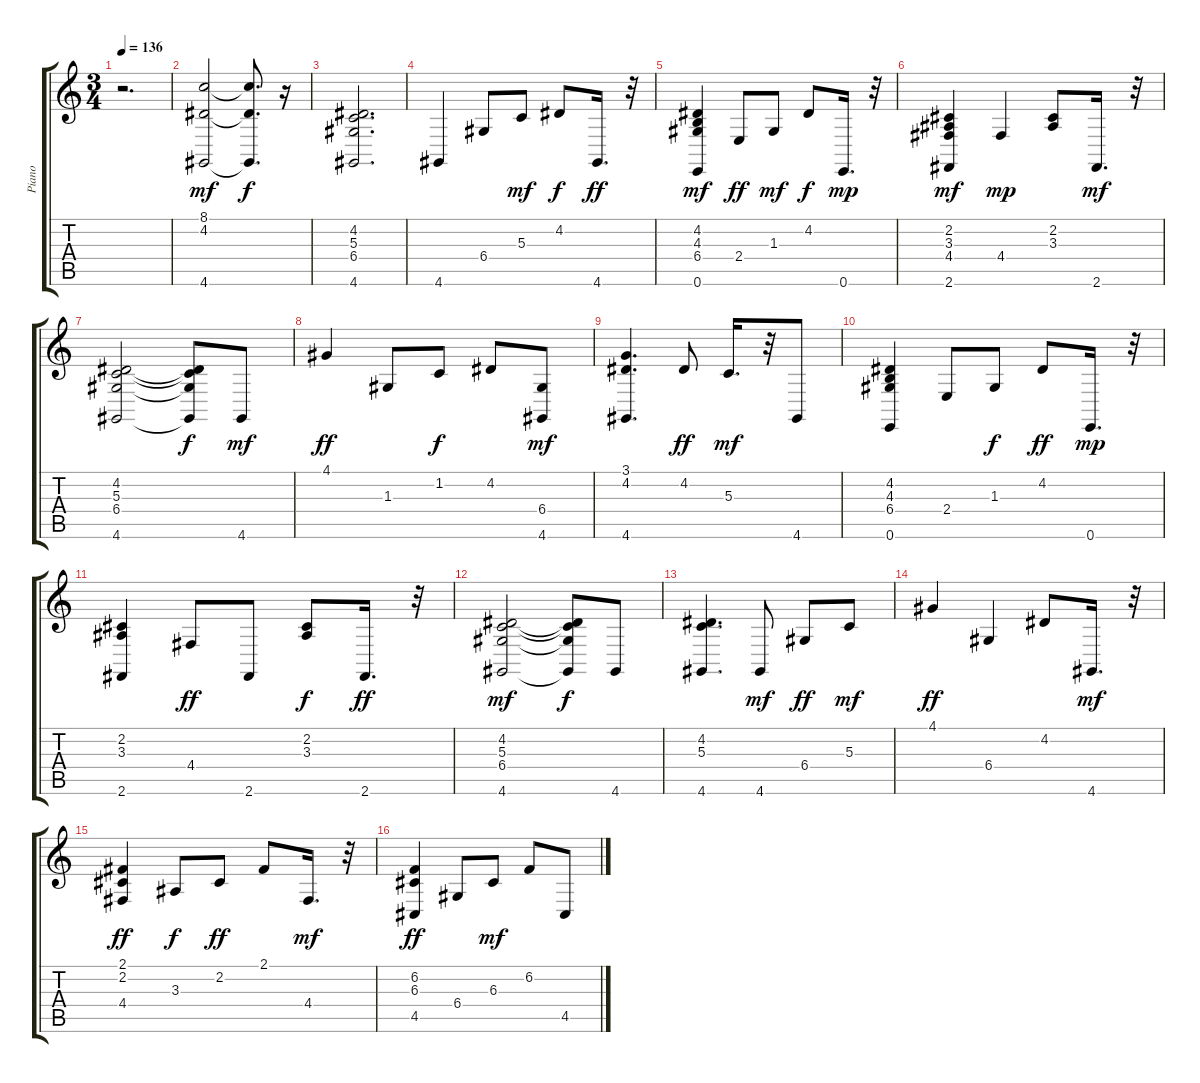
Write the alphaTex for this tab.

\track ("Piano   " "Piano   ") {instrument brightacousticpiano}
\staff {score tabs}
\tuning (E4 B3 G3 D3 A2 E2) {hide}
\ts (3 4)
\tempo 136
\clef g2
\ks c
r.2{d dy mf} |
(8.1 4.2 4.6).2 (8.1{t} 4.2{t} 4.6{t}).8{d dy f} r.16 |
(4.2 5.3 6.4 4.6).2{d} |
4.6.4 6.4.8 5.3.8{dy mf} 4.2.8{dy f} 4.6.16{d dy ff} r.32 |
(4.2 4.3 6.4 0.6).4{dy mf} 2.4.8{dy ff} 1.3.8{dy mf} 4.2.8{dy f} 0.6.16{d dy mp} r.32 |
(2.2 3.3 4.4 2.6).4{dy mf} 4.4.4{dy mp} (2.2 3.3).8 2.6.16{d dy mf} r.32 |
(4.2 5.3 6.4 4.6).2 (4.2{t} 5.3{t} 6.4{t} 4.6{t}).8{dy f} 4.6.8{dy mf} |
4.1.4{dy ff} 1.3.8 1.2.8{dy f} 4.2.8 (6.4 4.6).8{dy mf} |
(3.1 4.2 4.6).4{d} 4.2.8{dy ff} 5.3.16{d dy mf} r.32 4.6.8 |
(4.2 4.3 6.4 0.6).4 2.4.8 1.3.8{dy f} 4.2.8{dy ff} 0.6.16{d dy mp} r.32 |
(2.2 3.3 2.6).4 4.4.8{dy ff} 2.6.8 (2.2 3.3).8{dy f} 2.6.16{d dy ff} r.32 |
(4.2 5.3 6.4 4.6).2{dy mf} (4.2{t} 5.3{t} 6.4{t} 4.6{t}).8{dy f} 4.6.8 |
(4.2 5.3 4.6).4{d} 4.6.8{dy mf} 6.4.8{dy ff} 5.3.8{dy mf} |
4.1.4{dy ff} 6.4.4 4.2.8 4.6.16{d dy mf} r.32 |
(2.1 2.2 4.4).4{dy ff} 3.3.8{dy f} 2.2.8{dy ff} 2.1.8 4.4.16{d dy mf} r.32 |
(6.2 6.3 4.5).4{dy ff} 6.4.8 6.3.8{dy mf} 6.2.8 4.5.8
